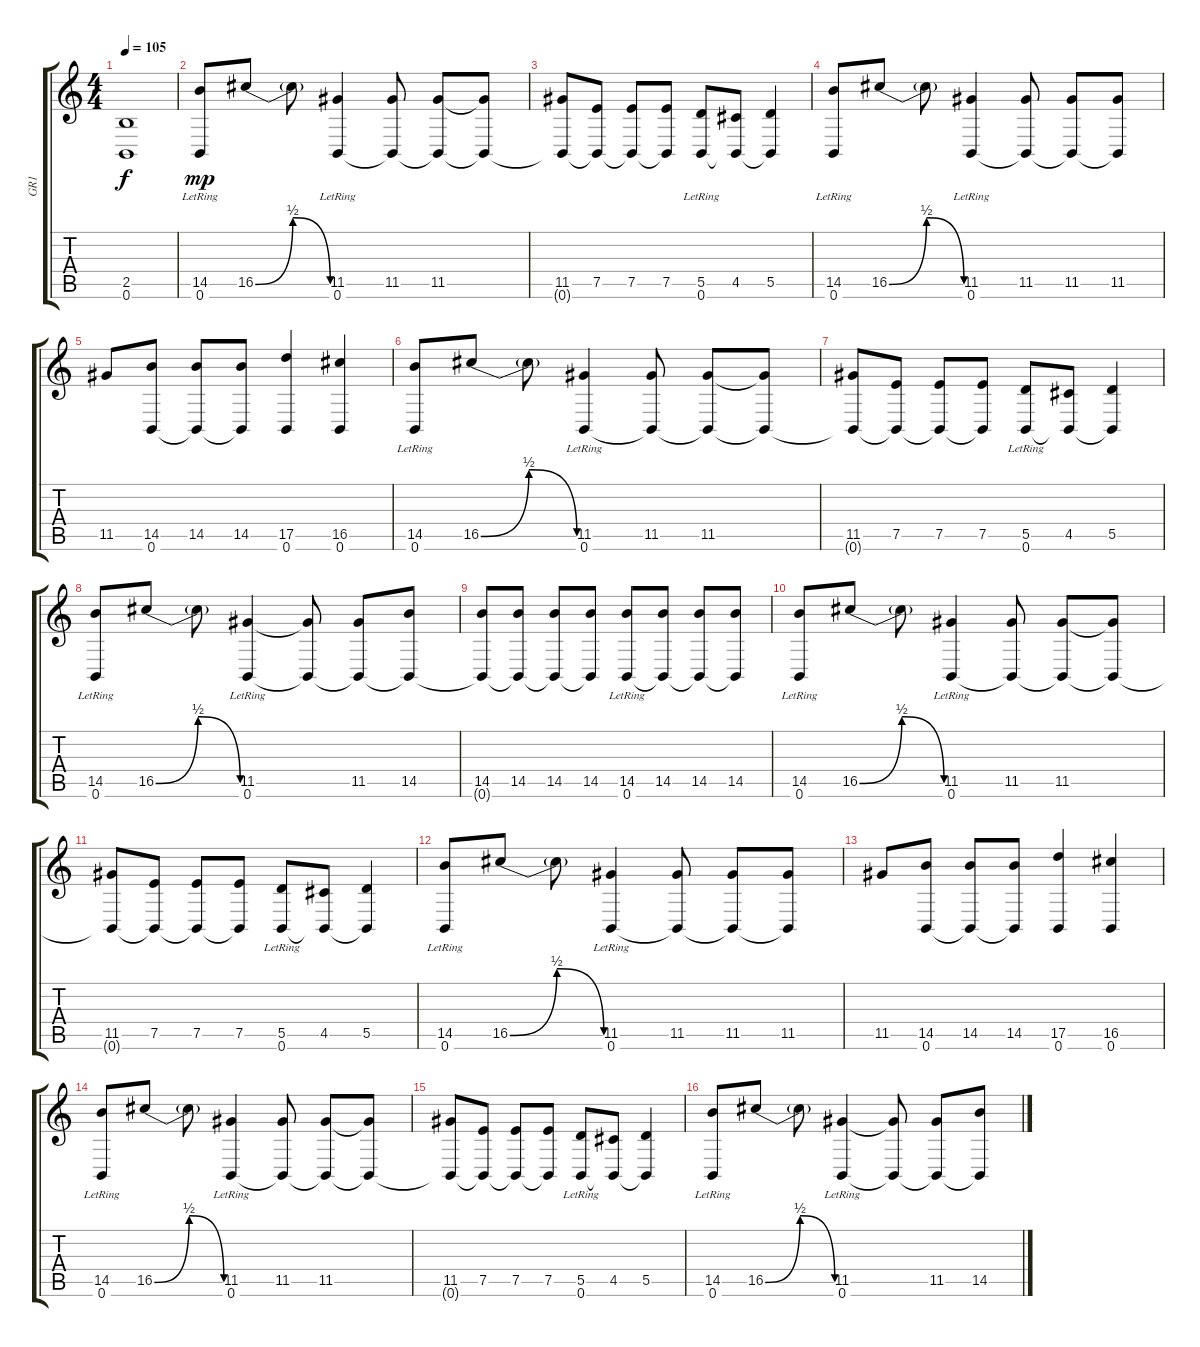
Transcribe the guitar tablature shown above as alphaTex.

\track ("GR1" "GR1") {instrument overdrivenguitar}
\staff {score tabs}
\tuning (E4 B3 G3 D3 A2 B1) {hide}
\ts (4 4)
\tempo 105
\clef g2
\ks c
(2.5{t} 0.6{t}).1{dy f} |
(14.5 0.6{lr}).8{dy mp} 16.5{be (bendrelease 0 0 30 2 30 2 60 0)}.8 16.5{t}.8 (11.5 0.6{lr}).4 (11.5 0.6{t}).8 (11.5 0.6{t}).8 (11.5{t} 0.6{t}).8 |
(11.5 0.6{t}).8 (7.5 0.6{t}).8 (7.5 0.6{t}).8 (7.5 0.6{t}).8 (5.5 0.6{lr}).8 (4.5 0.6{t}).8 (5.5 0.6{t}).4 |
(14.5 0.6{lr}).8 16.5{be (bendrelease 0 0 30 2 30 2 60 0)}.8 16.5{t}.8 (11.5 0.6{lr}).4 (11.5 0.6{t}).8 (11.5 0.6{t}).8 (11.5 0.6{t}).8 |
11.5.8 (14.5 0.6).8 (14.5 0.6{t}).8 (14.5 0.6{t}).8 (17.5 0.6).4 (16.5 0.6).4 |
(14.5 0.6{lr}).8 16.5{be (bendrelease 0 0 30 2 30 2 60 0)}.8 16.5{t}.8 (11.5 0.6{lr}).4 (11.5 0.6{t}).8 (11.5 0.6{t}).8 (11.5{t} 0.6{t}).8 |
(11.5 0.6{t}).8 (7.5 0.6{t}).8 (7.5 0.6{t}).8 (7.5 0.6{t}).8 (5.5 0.6{lr}).8 (4.5 0.6{t}).8 (5.5 0.6{t}).4 |
(14.5 0.6{lr}).8 16.5{be (bendrelease 0 0 30 2 30 2 60 0)}.8 16.5{t}.8 (11.5 0.6{lr}).4 (11.5{t} 0.6{t}).8 (11.5 0.6{t}).8 (14.5 0.6{t}).8 |
(14.5 0.6{t}).8 (14.5 0.6{t}).8 (14.5 0.6{t}).8 (14.5 0.6{t}).8 (14.5 0.6{lr}).8 (14.5 0.6{t}).8 (14.5 0.6{t}).8 (14.5 0.6{t}).8 |
(14.5 0.6{lr}).8 16.5{be (bendrelease 0 0 30 2 30 2 60 0)}.8 16.5{t}.8 (11.5 0.6{lr}).4 (11.5 0.6{t}).8 (11.5 0.6{t}).8 (11.5{t} 0.6{t}).8 |
(11.5 0.6{t}).8 (7.5 0.6{t}).8 (7.5 0.6{t}).8 (7.5 0.6{t}).8 (5.5 0.6{lr}).8 (4.5 0.6{t}).8 (5.5 0.6{t}).4 |
(14.5 0.6{lr}).8 16.5{be (bendrelease 0 0 30 2 30 2 60 0)}.8 16.5{t}.8 (11.5 0.6{lr}).4 (11.5 0.6{t}).8 (11.5 0.6{t}).8 (11.5 0.6{t}).8 |
11.5.8 (14.5 0.6).8 (14.5 0.6{t}).8 (14.5 0.6{t}).8 (17.5 0.6).4 (16.5 0.6).4 |
(14.5 0.6{lr}).8 16.5{be (bendrelease 0 0 30 2 30 2 60 0)}.8 16.5{t}.8 (11.5 0.6{lr}).4 (11.5 0.6{t}).8 (11.5 0.6{t}).8 (11.5{t} 0.6{t}).8 |
(11.5 0.6{t}).8 (7.5 0.6{t}).8 (7.5 0.6{t}).8 (7.5 0.6{t}).8 (5.5 0.6{lr}).8 (4.5 0.6{t}).8 (5.5 0.6{t}).4 |
(14.5 0.6{lr}).8 16.5{be (bendrelease 0 0 30 2 30 2 60 0)}.8 16.5{t}.8 (11.5 0.6{lr}).4 (11.5{t} 0.6{t}).8 (11.5 0.6{t}).8 (14.5 0.6{t}).8
